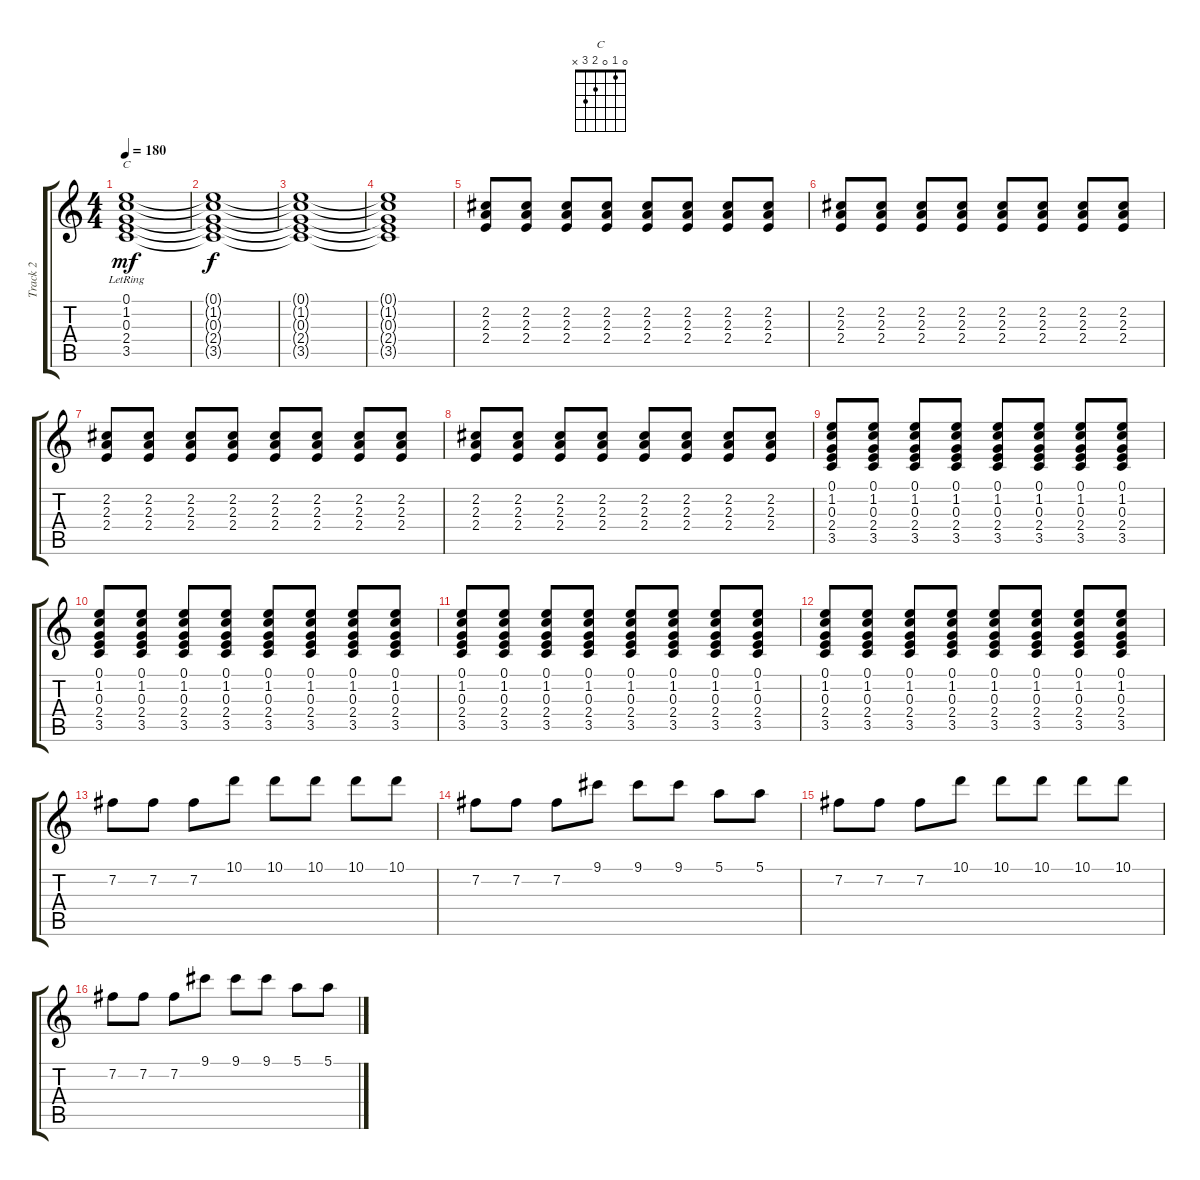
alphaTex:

\track ("Track 2" "Track 2") {instrument distortionguitar}
\staff {score tabs}
\tuning (E4 B3 G3 D3 A2 E2) {hide}
\chord ("C" 0 1 0 2 3 x)
\ts (4 4)
\tempo 180
\clef g2
\ks c
(0.1{lr} 1.2{lr} 0.3{lr} 2.4{lr} 3.5{lr}).1{ch "C" dy mf} |
(0.1{t} 1.2{t} 0.3{t} 2.4{t} 3.5{t}).1{dy f} |
(0.1{t} 1.2{t} 0.3{t} 2.4{t} 3.5{t}).1 |
(0.1{t} 1.2{t} 0.3{t} 2.4{t} 3.5{t}).1 |
(2.2 2.3 2.4).8 (2.2 2.3 2.4).8 (2.2 2.3 2.4).8 (2.2 2.3 2.4).8 (2.2 2.3 2.4).8 (2.2 2.3 2.4).8 (2.2 2.3 2.4).8 (2.2 2.3 2.4).8 |
(2.2 2.3 2.4).8 (2.2 2.3 2.4).8 (2.2 2.3 2.4).8 (2.2 2.3 2.4).8 (2.2 2.3 2.4).8 (2.2 2.3 2.4).8 (2.2 2.3 2.4).8 (2.2 2.3 2.4).8 |
(2.2 2.3 2.4).8 (2.2 2.3 2.4).8 (2.2 2.3 2.4).8 (2.2 2.3 2.4).8 (2.2 2.3 2.4).8 (2.2 2.3 2.4).8 (2.2 2.3 2.4).8 (2.2 2.3 2.4).8 |
(2.2 2.3 2.4).8 (2.2 2.3 2.4).8 (2.2 2.3 2.4).8 (2.2 2.3 2.4).8 (2.2 2.3 2.4).8 (2.2 2.3 2.4).8 (2.2 2.3 2.4).8 (2.2 2.3 2.4).8 |
(0.1 1.2 0.3 2.4 3.5).8 (0.1 1.2 0.3 2.4 3.5).8 (0.1 1.2 0.3 2.4 3.5).8 (0.1 1.2 0.3 2.4 3.5).8 (0.1 1.2 0.3 2.4 3.5).8 (0.1 1.2 0.3 2.4 3.5).8 (0.1 1.2 0.3 2.4 3.5).8 (0.1 1.2 0.3 2.4 3.5).8 |
(0.1 1.2 0.3 2.4 3.5).8 (0.1 1.2 0.3 2.4 3.5).8 (0.1 1.2 0.3 2.4 3.5).8 (0.1 1.2 0.3 2.4 3.5).8 (0.1 1.2 0.3 2.4 3.5).8 (0.1 1.2 0.3 2.4 3.5).8 (0.1 1.2 0.3 2.4 3.5).8 (0.1 1.2 0.3 2.4 3.5).8 |
(0.1 1.2 0.3 2.4 3.5).8 (0.1 1.2 0.3 2.4 3.5).8 (0.1 1.2 0.3 2.4 3.5).8 (0.1 1.2 0.3 2.4 3.5).8 (0.1 1.2 0.3 2.4 3.5).8 (0.1 1.2 0.3 2.4 3.5).8 (0.1 1.2 0.3 2.4 3.5).8 (0.1 1.2 0.3 2.4 3.5).8 |
(0.1 1.2 0.3 2.4 3.5).8 (0.1 1.2 0.3 2.4 3.5).8 (0.1 1.2 0.3 2.4 3.5).8 (0.1 1.2 0.3 2.4 3.5).8 (0.1 1.2 0.3 2.4 3.5).8 (0.1 1.2 0.3 2.4 3.5).8 (0.1 1.2 0.3 2.4 3.5).8 (0.1 1.2 0.3 2.4 3.5).8 |
7.2.8 7.2.8 7.2.8 10.1.8 10.1.8 10.1.8 10.1.8 10.1.8 |
7.2.8 7.2.8 7.2.8 9.1.8 9.1.8 9.1.8 5.1.8 5.1.8 |
7.2.8 7.2.8 7.2.8 10.1.8 10.1.8 10.1.8 10.1.8 10.1.8 |
7.2.8 7.2.8 7.2.8 9.1.8 9.1.8 9.1.8 5.1.8 5.1.8
